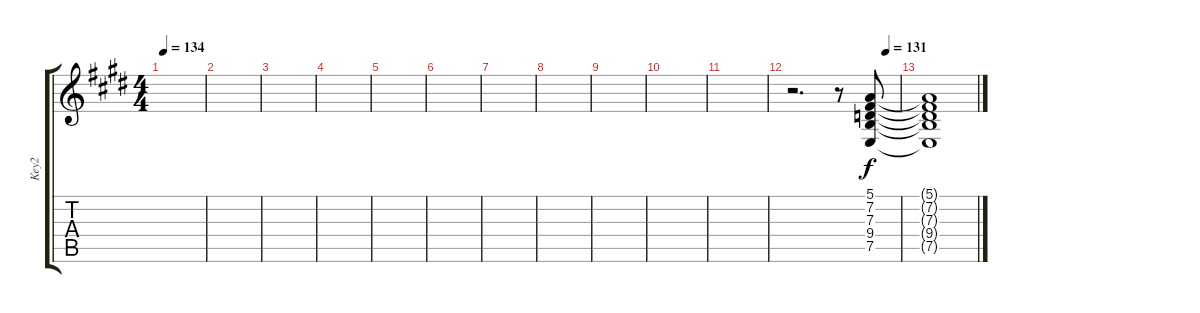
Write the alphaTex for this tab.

\track ("Key2" "Key2") {instrument fx7echoes}
\staff {score tabs}
\tuning (E4 B3 G3 D3 A2 E2) {hide}
\ts (4 4)
\tempo 134
\clef g2
\ks e
|
|
|
|
|
|
|
|
|
|
|
\tempo (131 0.875)
r.2{d} r.8 (5.1 7.2 7.3 9.4 7.5).8 |
(5.1{t} 7.2{t} 7.3{t} 9.4{t} 7.5{t}).1
